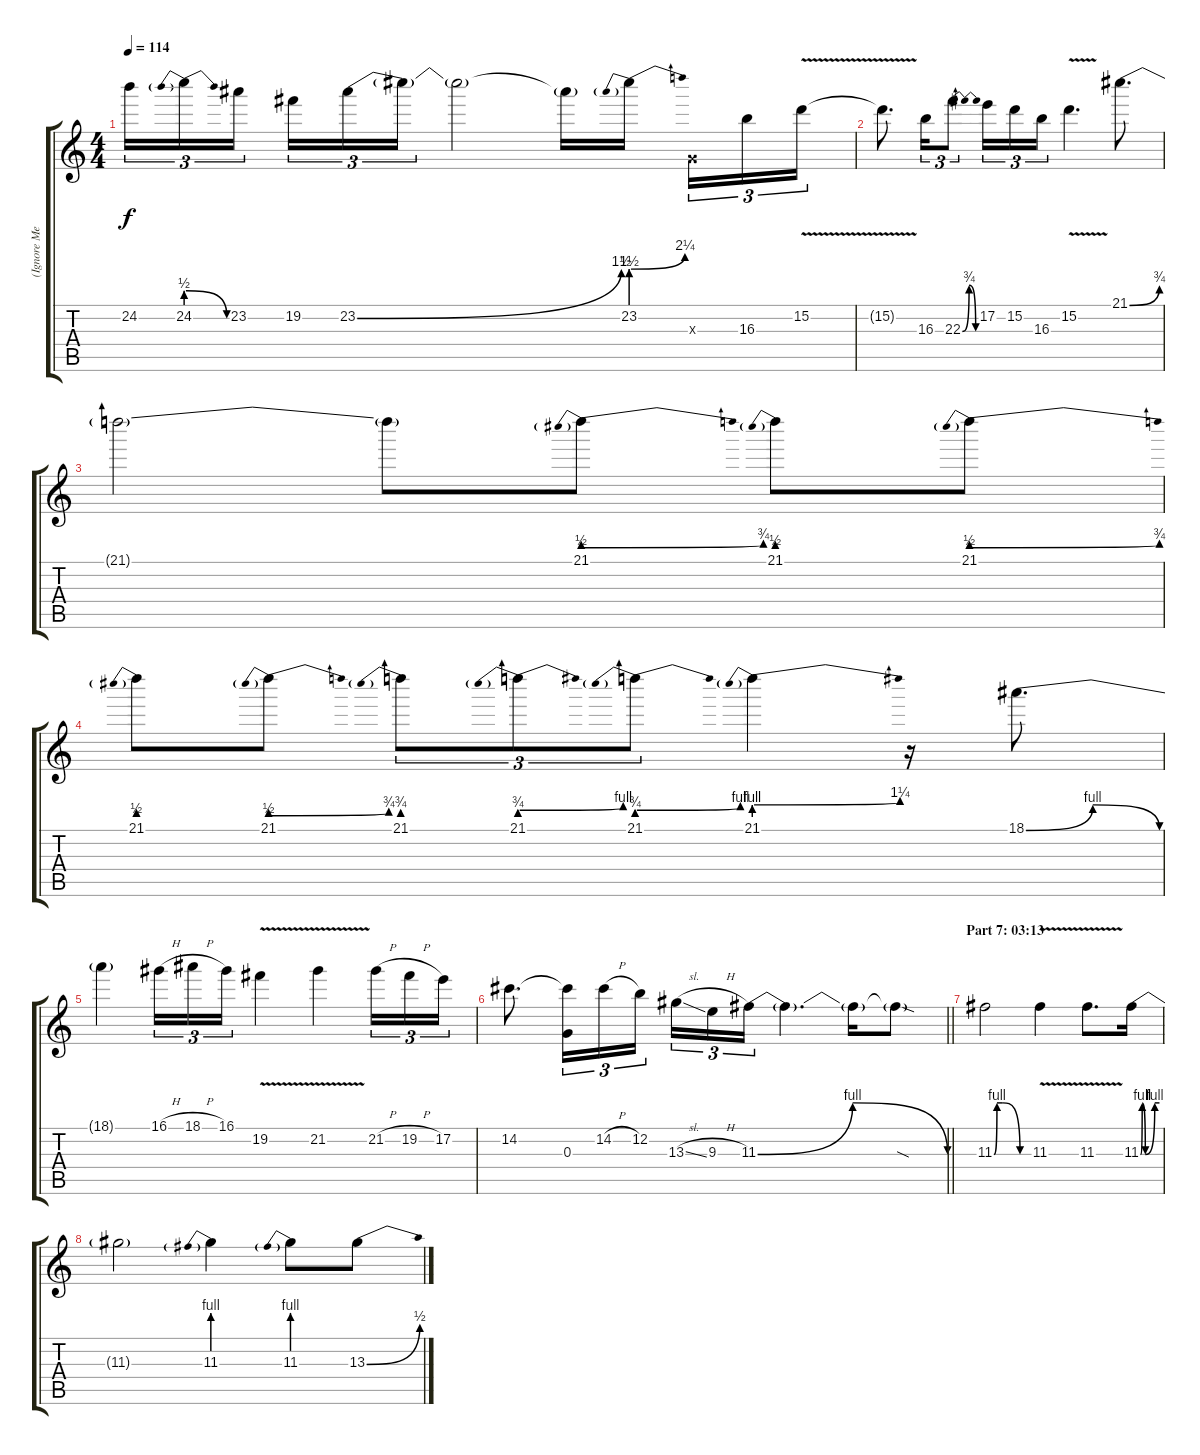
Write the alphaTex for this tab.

\track ("(Ignore Me)" "(Ignore Me") {instrument overdrivenguitar}
\staff {score tabs}
\tuning (E4 B3 G3 D3 A2 E2) {hide}
\ts (4 4)
\tempo 114
\clef g2
\ks c
24.2{t}.16{tu (3 2) dy f} 24.2{be (prebendrelease 0 2 60 0)}.16{tu (3 2)} 23.2.16{tu (3 2) beam splitsecondary} 19.2.16{tu (3 2)} 23.2{be (bend 0 0 60 6)}.16{tu (3 2)} 23.2{t}.16{tu (3 2)} 23.2{t}.2 23.2{t}.16 23.2{be (prebendbend 0 6 60 9)}.16{beam splitsecondary} 0.3{x}.16{tu (3 2)} 16.3.16{tu (3 2)} 15.2{v}.16{tu (3 2)} |
15.2{t}.8{d} 16.3.16{tu (3 2)} 22.3{be (bendrelease 0 0 15 3 30 3 60 0)}.8{tu (3 2)} 17.2.16{tu (3 2)} 15.2.16{tu (3 2)} 16.3.16{tu (3 2)} 15.2{v}.4{d} 21.1{be (bend 0 0 60 3)}.8{d} |
21.1{t}.2 21.1{t}.8 21.1{be (prebendbend 0 2 60 3)}.8 21.1{be (prebend 0 2 60 2)}.8 21.1{be (prebendbend 0 2 60 3)}.8 |
21.1{be (prebend 0 2 60 2)}.8 21.1{be (prebendbend 0 2 60 3)}.8 21.1{be (prebend 0 3 60 3)}.8{tu (3 2)} 21.1{be (prebendbend 0 3 60 4)}.8{tu (3 2)} 21.1{be (prebendbend 0 3 60 4)}.8{tu (3 2)} 21.1{be (prebendbend 0 4 60 5)}.4 r.16 18.1{be (bendrelease 0 0 5 4 15 4 60 0)}.8{d} |
18.1{t}.4 16.1{h}.16{tu (3 2)} 18.1{h}.16{tu (3 2)} 16.1.16{tu (3 2)} 19.2{v}.4 21.2{v}.4 21.2{h}.16{tu (3 2)} 19.2{h}.16{tu (3 2)} 17.2.16{tu (3 2)} |
\barLineRight lightlight
14.2.8{d} (14.2{t} 0.3).16{tu (3 2)} 14.2{h}.16{tu (3 2)} 12.2.16{tu (3 2) beam splitsecondary} 13.3{sl}.16{tu (3 2)} 9.3{h}.16{tu (3 2)} 11.3{be (bendrelease 0 0 45 4 50 4 60 0)}.16{tu (3 2)} 11.3{t}.4{d} 11.3{t}.16 11.3{sod t}.8 |
\section ("" "Part 7: 03:13")
11.3{be (custom 0 0 5 4 15 4 45 0 60 0)}.2 11.3{v}.4 11.3{v}.8{d} 11.3{be (custom 0 0 5 4 15 0 45 4 60 4)}.16 |
11.3{t}.2 11.3{be (prebend 0 4 60 4)}.4 11.3{be (prebend 0 4 60 4)}.8 13.3{be (bend 0 0 60 2)}.8
